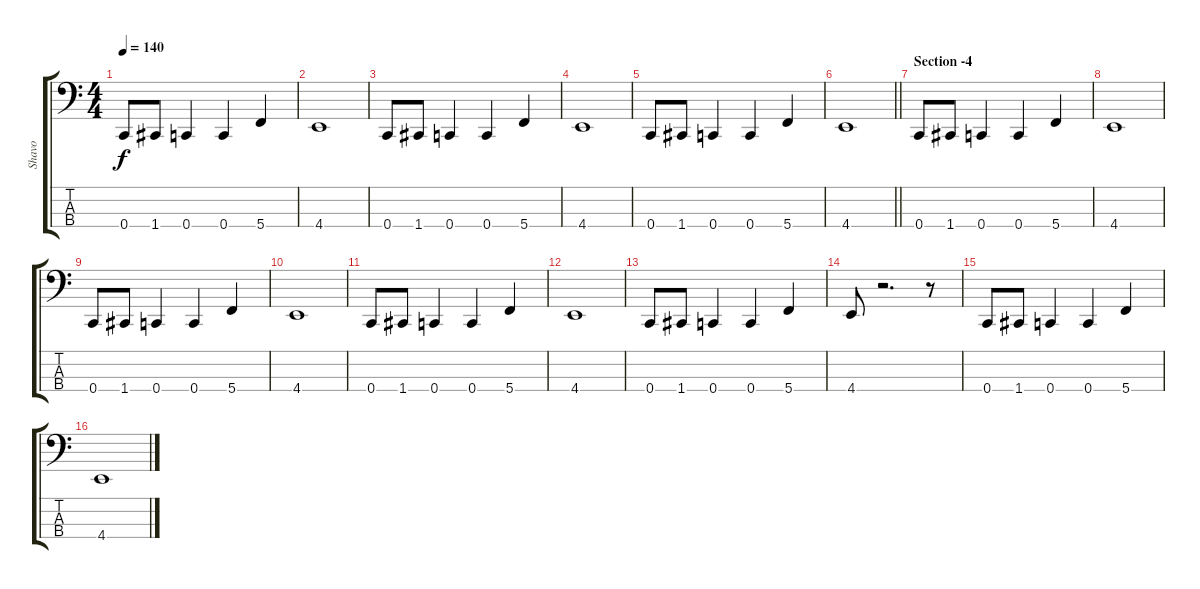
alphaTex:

\track ("Shavo" "Shavo") {instrument electricbassfinger}
\staff {score tabs}
\tuning (F2 C2 G1 C1) {hide}
\ts (4 4)
\tempo 140
\clef f4
\ks c
0.4.8{dy f} 1.4.8 0.4.4 0.4.4 5.4.4 |
4.4.1 |
0.4.8 1.4.8 0.4.4 0.4.4 5.4.4 |
4.4.1 |
0.4.8 1.4.8 0.4.4 0.4.4 5.4.4 |
\barLineRight lightlight
4.4.1 |
\section ("" "Section -4")
0.4.8 1.4.8 0.4.4 0.4.4 5.4.4 |
4.4.1 |
0.4.8 1.4.8 0.4.4 0.4.4 5.4.4 |
4.4.1 |
0.4.8 1.4.8 0.4.4 0.4.4 5.4.4 |
4.4.1 |
0.4.8 1.4.8 0.4.4 0.4.4 5.4.4 |
4.4.8 r.2{d} r.8 |
0.4.8 1.4.8 0.4.4 0.4.4 5.4.4 |
4.4.1
